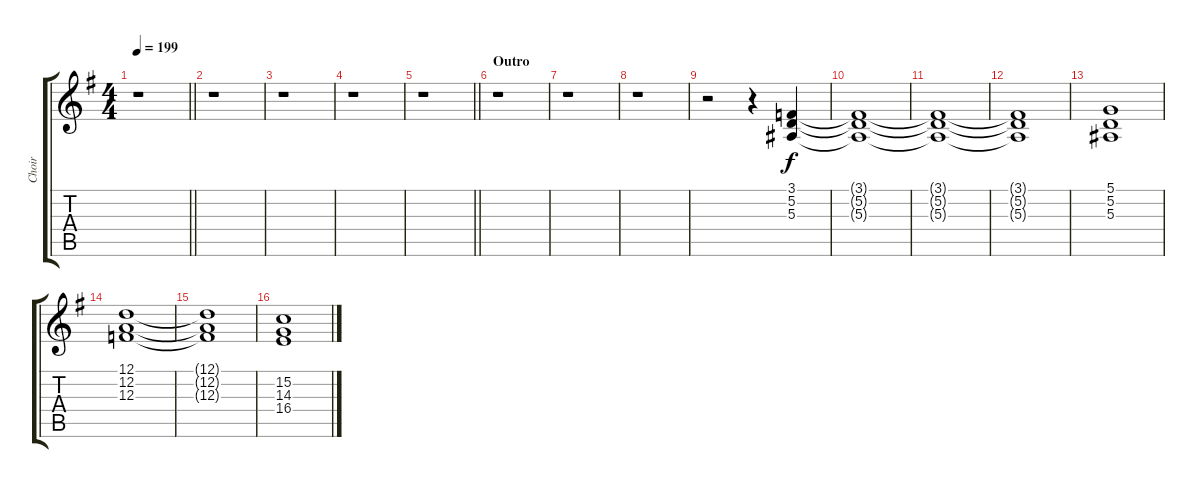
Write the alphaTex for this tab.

\track ("Choir" "Choir") {instrument choiraahs}
\staff {score tabs}
\tuning (D4 A3 F3 C3 G2 D2) {hide}
\ts (4 4)
\tempo 199
\clef g2
\barLineRight lightlight
\ks eminor
r.1{dy f} |
r.1 |
r.1 |
r.1 |
\barLineRight lightlight
r.1 |
\section ("" "Outro")
r.1 |
r.1 |
r.1 |
r.2{volume 0} r.4 (3.1 5.2 5.3).4{volume 11} |
(3.1{t} 5.2{t} 5.3{t}).1 |
(3.1{t} 5.2{t} 5.3{t}).1 |
(3.1{t} 5.2{t} 5.3{t}).1 |
(5.1 5.2 5.3).1 |
(12.1 12.2 12.3).1 |
(12.1{t} 12.2{t} 12.3{t}).1 |
(15.2 14.3 16.4).1
